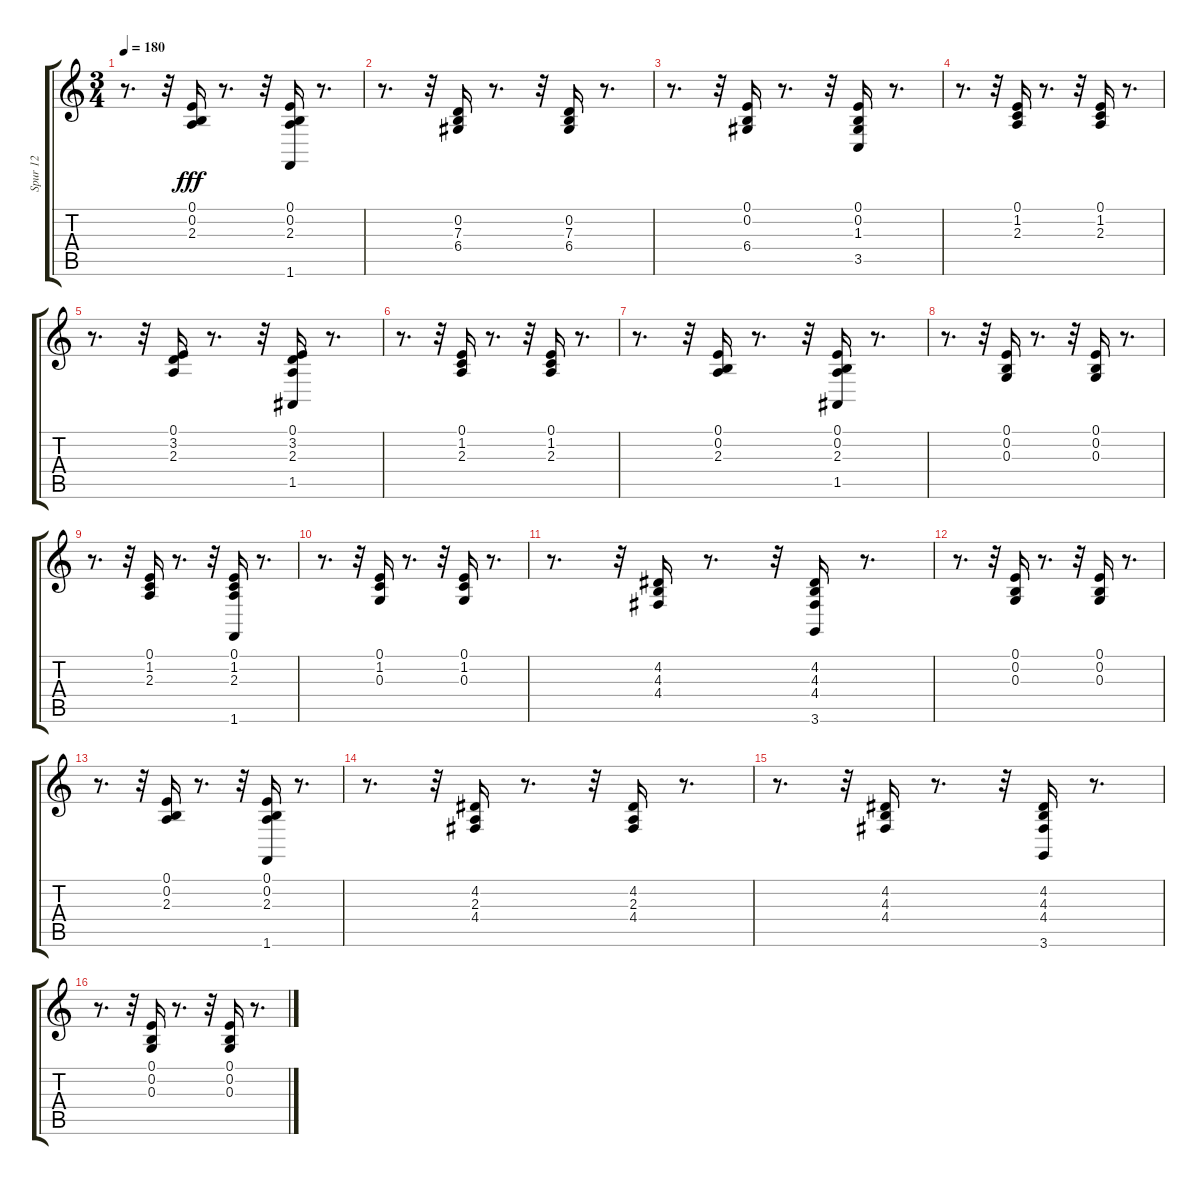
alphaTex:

\track ("Spur 12" "Spur 12") {instrument stringensemble1}
\staff {score tabs}
\tuning (E4 B3 G3 D3 A2 E2) {hide}
\ts (3 4)
\tempo 180
\clef g2
\ks c
r.8{d dy fff} r.32 (0.1 0.2 2.3).16 r.8{d} r.32 (0.1 0.2 2.3 1.6).16 r.8{d} |
r.8{d} r.32 (0.2 7.3 6.4).16 r.8{d} r.32 (0.2 7.3 6.4).16 r.8{d} |
r.8{d} r.32 (0.1 0.2 6.4).16 r.8{d} r.32 (0.1 0.2 1.3 3.5).16 r.8{d} |
r.8{d} r.32 (0.1 1.2 2.3).16 r.8{d} r.32 (0.1 1.2 2.3).16 r.8{d} |
r.8{d} r.32 (0.1 3.2 2.3).16 r.8{d} r.32 (0.1 3.2 2.3 1.5).16 r.8{d} |
r.8{d} r.32 (0.1 1.2 2.3).16 r.8{d} r.32 (0.1 1.2 2.3).16 r.8{d} |
r.8{d} r.32 (0.1 0.2 2.3).16 r.8{d} r.32 (0.1 0.2 2.3 1.5).16 r.8{d} |
r.8{d} r.32 (0.1 0.2 0.3).16 r.8{d} r.32 (0.1 0.2 0.3).16 r.8{d} |
r.8{d} r.32 (0.1 1.2 2.3).16 r.8{d} r.32 (0.1 1.2 2.3 1.6).16 r.8{d} |
r.8{d} r.32 (0.1 1.2 0.3).16 r.8{d} r.32 (0.1 1.2 0.3).16 r.8{d} |
r.8{d} r.32 (4.2 4.3 4.4).16 r.8{d} r.32 (4.2 4.3 4.4 3.6).16 r.8{d} |
r.8{d} r.32 (0.1 0.2 0.3).16 r.8{d} r.32 (0.1 0.2 0.3).16 r.8{d} |
r.8{d} r.32 (0.1 0.2 2.3).16 r.8{d} r.32 (0.1 0.2 2.3 1.6).16 r.8{d} |
r.8{d} r.32 (4.2 2.3 4.4).16 r.8{d} r.32 (4.2 2.3 4.4).16 r.8{d} |
r.8{d} r.32 (4.2 4.3 4.4).16 r.8{d} r.32 (4.2 4.3 4.4 3.6).16 r.8{d} |
r.8{d} r.32 (0.1 0.2 0.3).16 r.8{d} r.32 (0.1 0.2 0.3).16 r.8{d}
